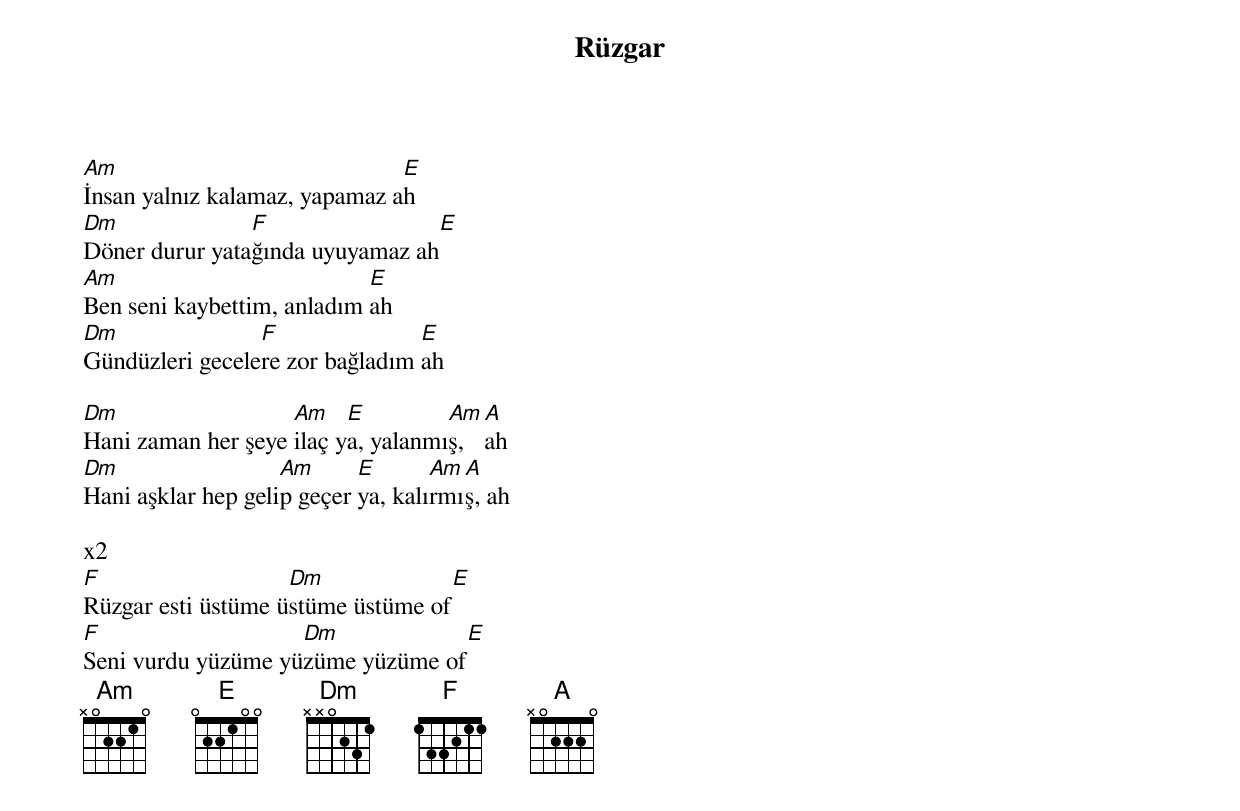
{title: Rüzgar}
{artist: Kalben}

Am                             E
İnsan yalnız kalamaz, yapamaz ah
Dm              F                E
Döner durur yatağında uyuyamaz ah
Am                          E
Ben seni kaybettim, anladım ah
Dm               F               E
Gündüzleri gecelere zor bağladım ah

Dm                  Am    E         Am A
Hani zaman her şeye ilaç ya, yalanmış, ah
Dm                  Am      E       Am A
Hani aşklar hep gelip geçer ya, kalırmış, ah

x2
F                   Dm              E
Rüzgar esti üstüme üstüme üstüme of
F                   Dm              E
Seni vurdu yüzüme yüzüme yüzüme of
